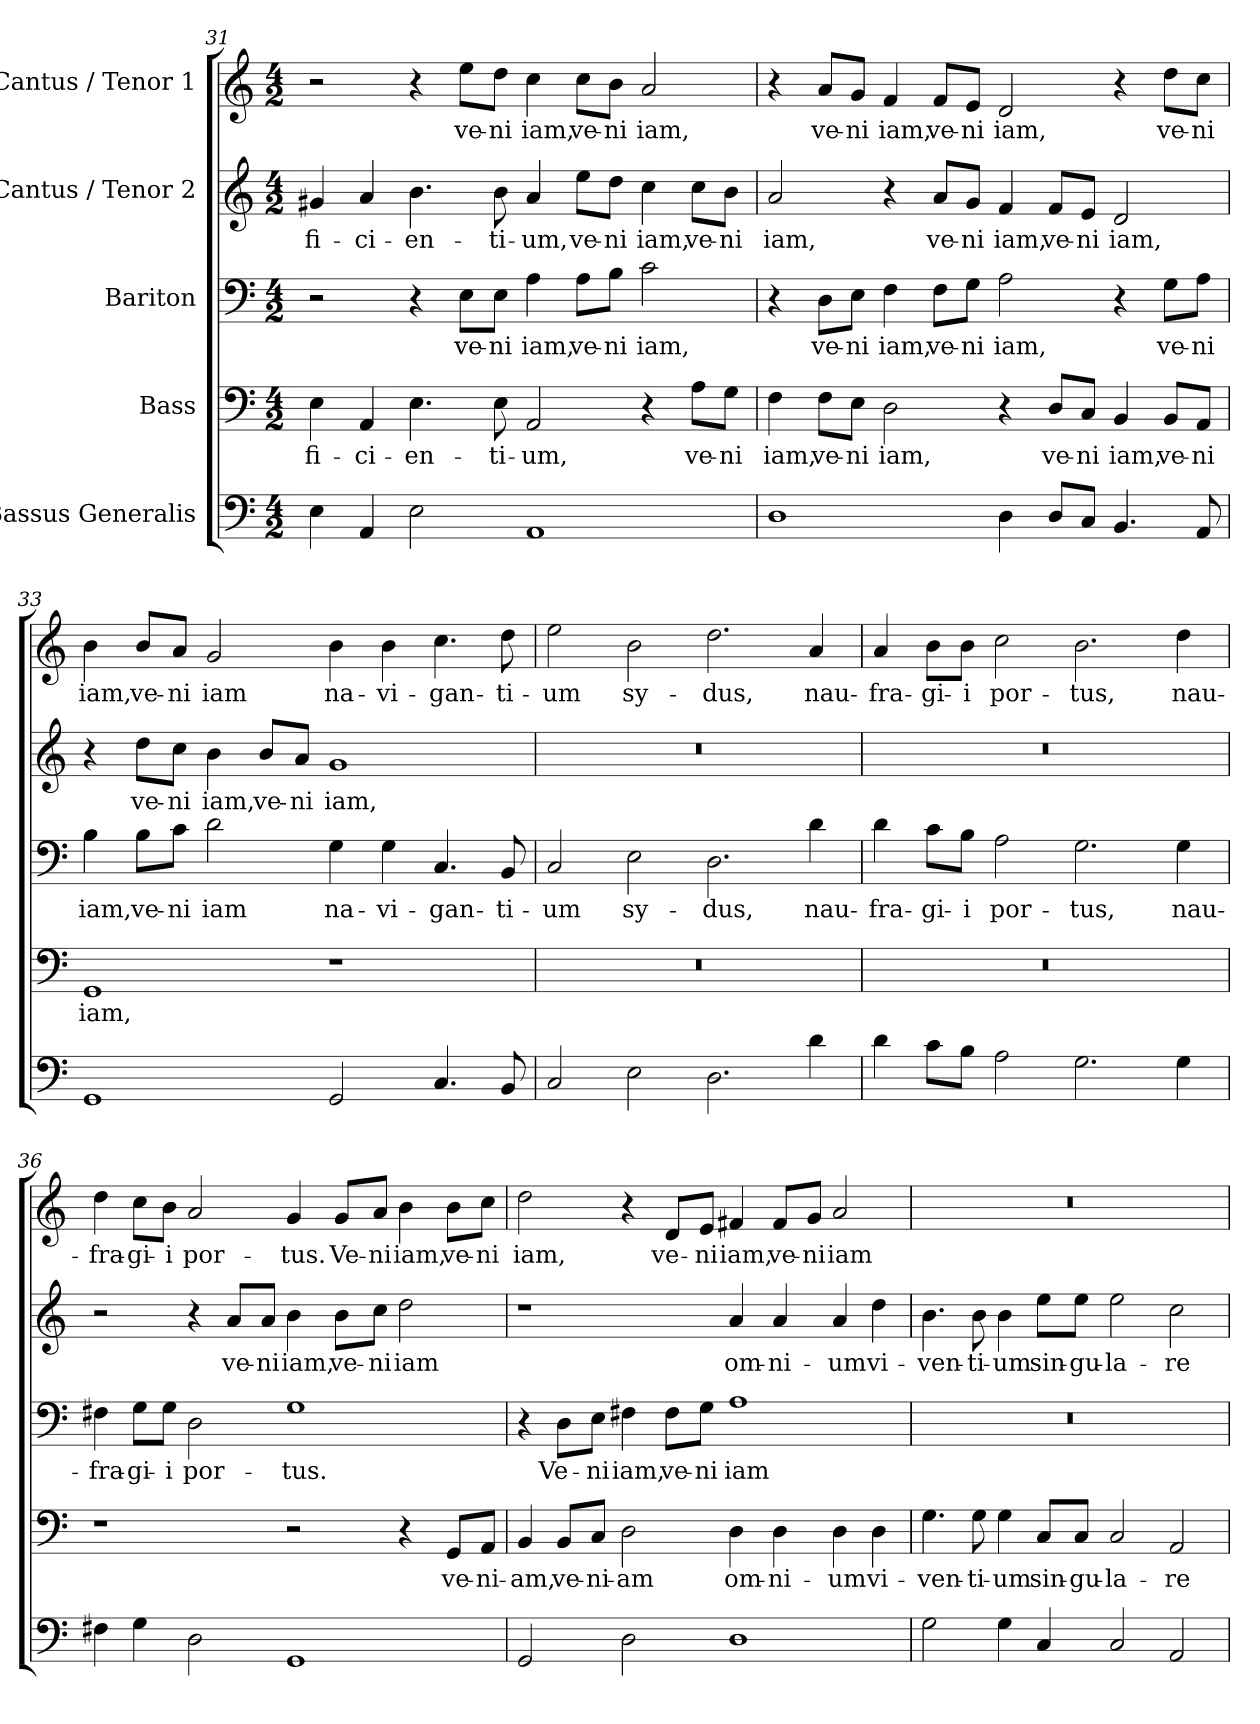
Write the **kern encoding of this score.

**kern	**kern	**text	**kern	**text	**kern	**text	**kern	**text
*part5	*part4	*part4	*part3	*part3	*part2	*part2	*part1	*part1
*staff5	*staff4	*staff4	*staff3	*staff3	*staff2	*staff2	*staff1	*staff1
*I"Bassus Generalis	*I"Bass	*	*I"Bariton	*	*I"Cantus / Tenor 2	*	*I"Cantus / Tenor 1	*
!!LO:LB:g=z
*clefF4	*clefF4	*	*clefF4	*	*clefG2	*	*clefG2	*
*k[]	*k[]	*	*k[]	*	*k[]	*	*k[]	*
*M4/2	*M4/2	*	*M4/2	*	*M4/2	*	*M4/2	*
=31	=31	=31	=31	=31	=31	=31	=31	=31
4E\	4E\	-fi-	2r	.	4g#X/	-fi-	2r	.
4AA/	4AA/	-ci-	.	.	4a/	-ci-	.	.
2E\	4.E\	-en-	4r	.	4.b\	-en-	4r	.
.	.	.	8E\L	ve-	.	.	8ee\L	ve-
.	8E\	-ti-	8E\J	-ni	8b\	-ti-	8dd\J	-ni
1AA	2AA/	-um,	4A\	iam,	4a/	-um,	4cc\	iam,
.	.	.	8A\L	ve-	8ee\L	ve-	8cc\L	ve-
.	.	.	8B\J	-ni	8dd\J	-ni	8b\J	-ni
.	4r	.	2c\	iam,	4cc\	iam,	2a/	iam,
.	8A\L	ve-	.	.	8cc\L	ve-	.	.
.	8G\J	-ni	.	.	8b\J	-ni	.	.
=32	=32	=32	=32	=32	=32	=32	=32	=32
1D	4F\	iam,	4r	.	2a/	iam,	4r	.
.	8F\L	ve-	8D\L	ve-	.	.	8a/L	ve-
.	8E\J	-ni	8E\J	-ni	.	.	8g/J	-ni
.	2D\	iam,	4F\	iam,	4r	.	4f/	iam,
.	.	.	8F\L	ve-	8a/L	ve-	8f/L	ve-
.	.	.	8G\J	-ni	8g/J	-ni	8e/J	-ni
4D\	4r	.	2A\	iam,	4f/	iam,	2d/	iam,
8D/L	8D/L	ve-	.	.	8f/L	ve-	.	.
8C/J	8C/J	-ni	.	.	8e/J	-ni	.	.
4.BB/	4BB/	iam,	4r	.	2d/	iam,	4r	.
.	8BB/L	ve-	8G\L	ve-	.	.	8dd\L	ve-
8AA/	8AA/J	-ni	8A\J	-ni	.	.	8cc\J	-ni
!!LO:PB:g=z
=33	=33	=33	=33	=33	=33	=33	=33	=33
1GG	1GG	iam,	4B\	iam,	4r	.	4b\	iam,
.	.	.	8B\L	ve-	8dd\L	ve-	8b/L	ve-
.	.	.	8c\J	-ni	8cc\J	-ni	8a/J	-ni
.	.	.	2d\	iam	4b\	iam,	2g/	iam
.	.	.	.	.	8b/L	ve-	.	.
.	.	.	.	.	8a/J	-ni	.	.
2GG/	1r	.	4G\	na-	1g	iam,	4b\	na-
.	.	.	4G\	-vi-	.	.	4b\	-vi-
4.C/	.	.	4.C/	-gan-	.	.	4.cc\	-gan-
8BB/	.	.	8BB/	-ti-	.	.	8dd\	-ti-
=34	=34	=34	=34	=34	=34	=34	=34	=34
2C/	0r	.	2C/	-um	0r	.	2ee\	-um
2E\	.	.	2E\	sy-	.	.	2b\	sy-
2.D\	.	.	2.D\	-dus,	.	.	2.dd\	-dus,
4d\	.	.	4d\	nau-	.	.	4a/	nau-
=35	=35	=35	=35	=35	=35	=35	=35	=35
4d\	0r	.	4d\	-fra-	0r	.	4a/	-fra-
8c\L	.	.	8c\L	-gi-	.	.	8b\L	-gi-
8B\J	.	.	8B\J	-i	.	.	8b\J	-i
2A\	.	.	2A\	por-	.	.	2cc\	por-
2.G\	.	.	2.G\	-tus,	.	.	2.b\	-tus,
4G\	.	.	4G\	nau-	.	.	4dd\	nau-
!!LO:LB:g=z
=36	=36	=36	=36	=36	=36	=36	=36	=36
4F#X\	1r	.	4F#X\	-fra-	2r	.	4dd\	-fra-
4G\	.	.	8G\L	-gi-	.	.	8cc\L	-gi-
.	.	.	8G\J	-i	.	.	8b\J	-i
2D\	.	.	2D\	por-	4r	.	2a/	por-
.	.	.	.	.	8a/L	ve-	.	.
.	.	.	.	.	8a/J	-ni	.	.
1GG	2r	.	1G	-tus.	4b\	iam,	4g/	-tus.
.	.	.	.	.	8b\L	ve-	8g/L	Ve-
.	.	.	.	.	8cc\J	-ni	8a/J	-ni
.	4r	.	.	.	2dd\	iam	4b\	iam,
.	8GG/L	ve-	.	.	.	.	8b\L	ve-
.	8AA/J	-ni-	.	.	.	.	8cc\J	-ni
=37	=37	=37	=37	=37	=37	=37	=37	=37
2GG/	4BB/	-am,	4r	.	1r	.	2dd\	iam,
.	8BB/L	ve-	8D\L	Ve-	.	.	.	.
.	8C/J	-ni-	8E\J	-ni	.	.	.	.
2D\	2D\	-am	4F#X\	iam,	.	.	4r	.
.	.	.	8F#\L	ve-	.	.	8d/L	ve-
.	.	.	8G\J	-ni	.	.	8e/J	-ni
1D	4D\	om-	1A	iam	4a/	om-	4f#X/	iam,
.	4D\	-ni-	.	.	4a/	-ni-	8f#/L	ve-
.	.	.	.	.	.	.	8g/J	-ni
.	4D\	-um	.	.	4a/	-um	2a/	iam
.	4D\	vi-	.	.	4dd\	vi-	.	.
!!LO:LB:g=z
=38	=38	=38	=38	=38	=38	=38	=38	=38
2G\	4.G\	-ven-	0r	.	4.b\	-ven-	0r	.
.	8G\	-ti-	.	.	8b\	-ti-	.	.
4G\	4G\	-um	.	.	4b\	-um	.	.
4C/	8C/L	sin-	.	.	8ee\L	sin-	.	.
.	8C/J	-gu-	.	.	8ee\J	-gu-	.	.
2C/	2C/	-la-	.	.	2ee\	-la-	.	.
2AA/	2AA/	-re	.	.	2cc\	-re	.	.
=	=	=	=	=	=	=	=	=
*-	*-	*-	*-	*-	*-	*-	*-	*-
